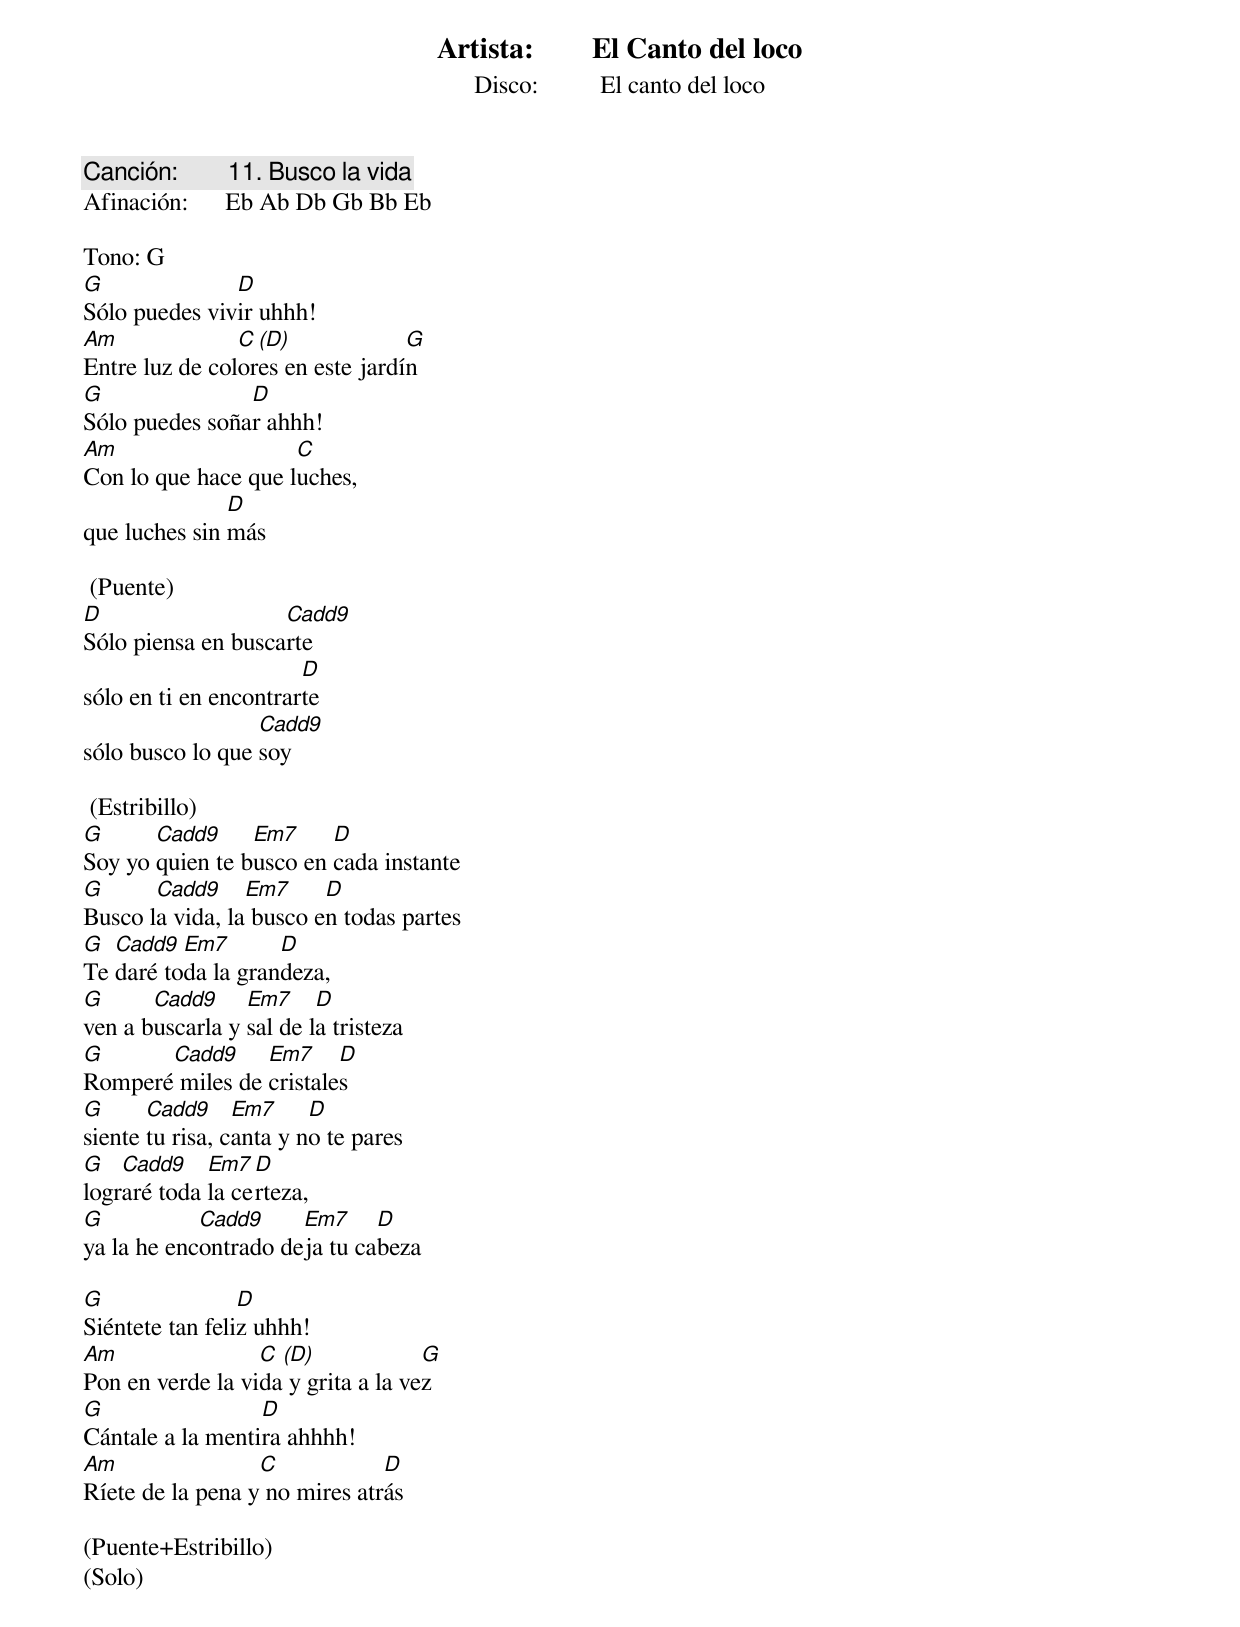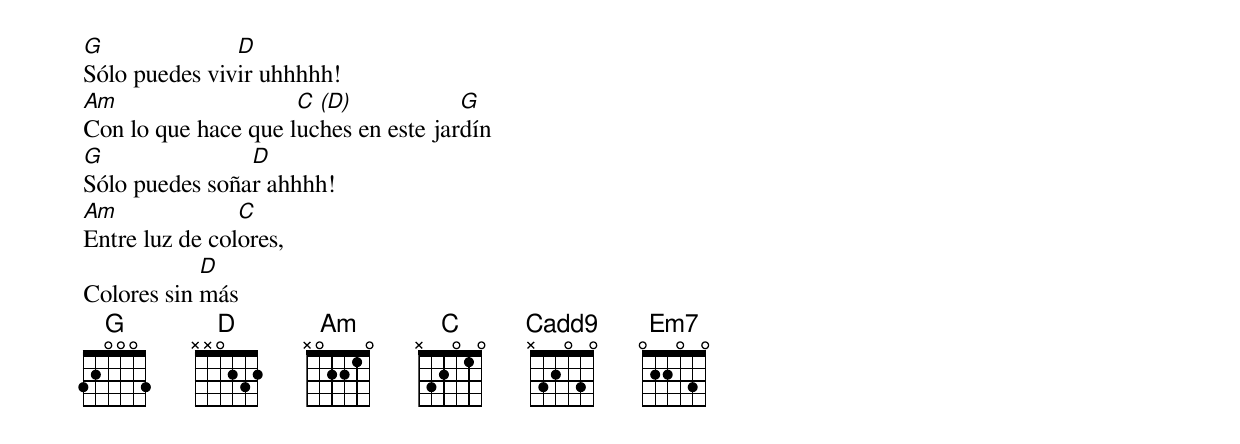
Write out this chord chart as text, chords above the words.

Artista:	El Canto del loco
Disco:		El canto del loco
Canción:	11. Busco la vida
Afinación: 	Eb Ab Db Gb Bb Eb

Tono: G
G              D
Sólo puedes vivir uhhh!
Am              C (D)             G
Entre luz de colores en este jardín
G               D
Sólo puedes soñar ahhh!
Am                   C
Con lo que hace que luches,
               D
que luches sin más

 (Puente)
D                   Cadd9
Sólo piensa en buscarte
                       D
sólo en ti en encontrarte
                  Cadd9
sólo busco lo que soy

 (Estribillo)
G      Cadd9     Em7     D
Soy yo quien te busco en cada instante
G      Cadd9     Em7     D
Busco la vida, la busco en todas partes
G  Cadd9  Em7       D
Te daré toda la grandeza,
G      Cadd9     Em7     D
ven a buscarla y sal de la tristeza
G      Cadd9     Em7     D
Romperé miles de cristales
G      Cadd9     Em7     D
siente tu risa, canta y no te pares
G   Cadd9    Em7  D
lograré toda la certeza,
G           Cadd9     Em7     D
ya la he encontrado deja tu cabeza

G                D
Siéntete tan feliz uhhh!
Am                C (D)             G
Pon en verde la vida y grita a la vez
G                 D
Cántale a la mentira ahhhh!
Am                C            D
Ríete de la pena y no mires atrás

(Puente+Estribillo)
(Solo)

G              D
Sólo puedes vivir uhhhhh!
Am                   C (D)            G
Con lo que hace que luches en este jardín
G               D
Sólo puedes soñar ahhhh!
Am              C
Entre luz de colores,
            D
Colores sin más
